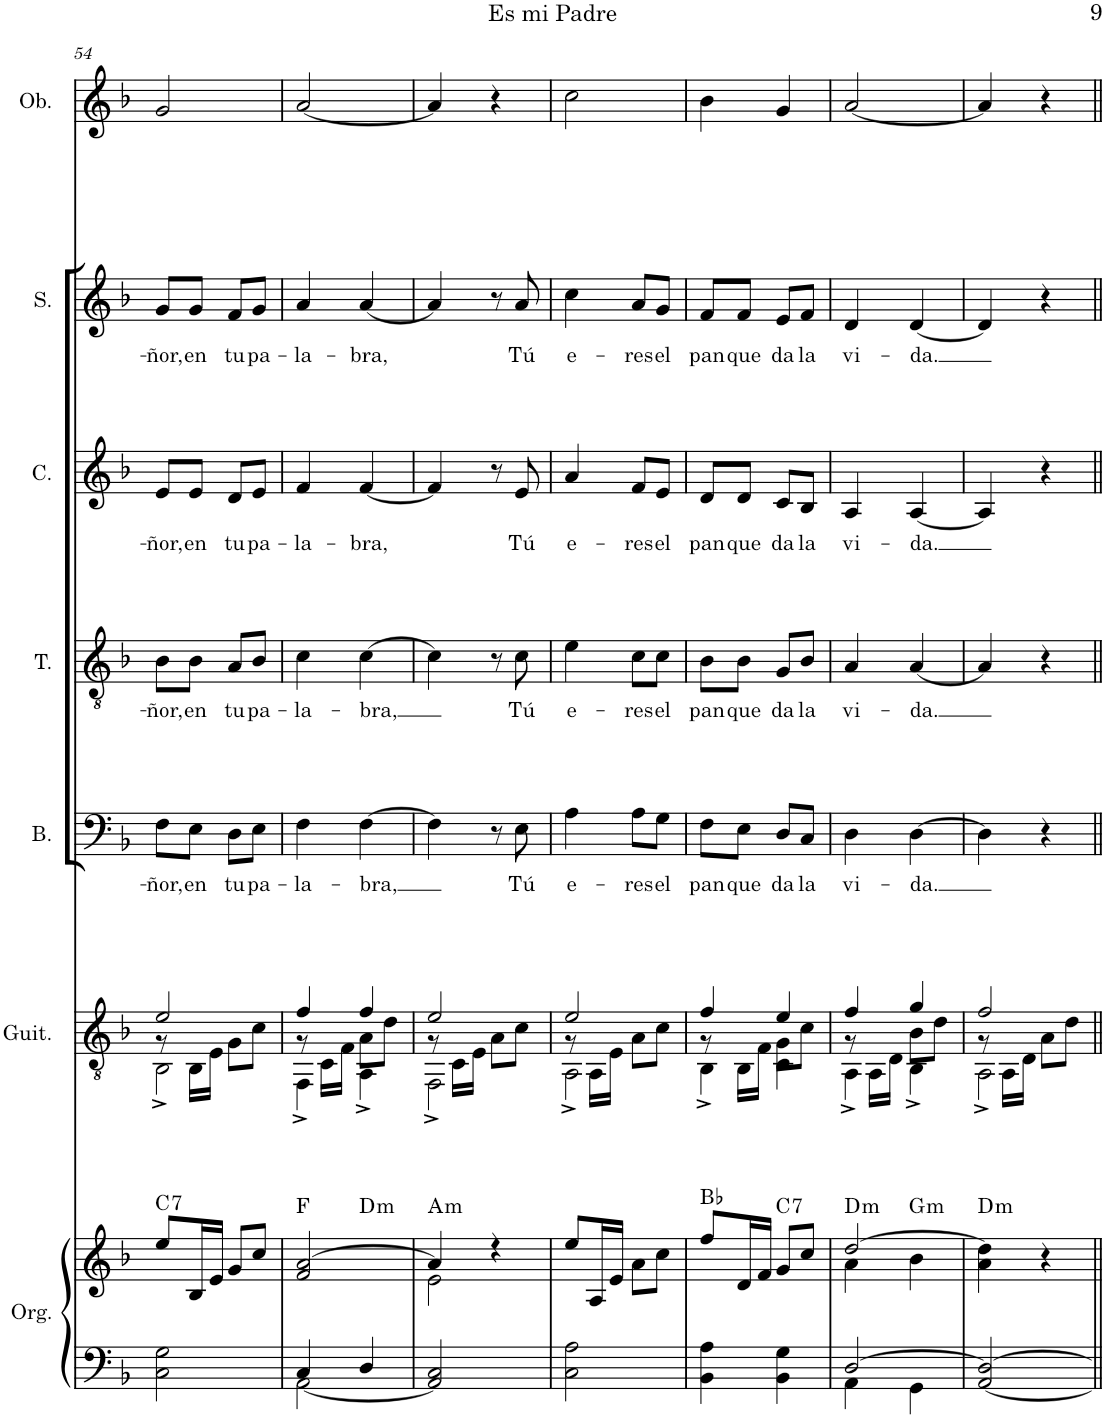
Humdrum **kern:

**kern	**kern	**harte	**kern	**harte	**kern	**text	**kern	**text	**kern	**text	**kern	**text	**kern
*part7	*part7	*part7	*part6	*part6	*part5	*part5	*part4	*part4	*part3	*part3	*part2	*part2	*part1
*staff8	*staff7	*	*staff6	*	*staff5	*staff5	*staff4	*staff4	*staff3	*staff3	*staff2	*staff2	*staff1
*I"Órgano	*	*	*I"Guitarra	*	*I"Bajo	*	*I"Tenor	*	*I"Contralto	*	*I"Soprano	*	*I"Oboe
*	*	*	*I'Guit.	*	*I'B.	*	*I'T.	*	*I'C.	*	*I'S.	*	*I'Ob.
!!LO:PB:g=z
*clefF4	*clefG2	*	*clefGv2	*	*clefF4	*	*clefGv2	*	*clefG2	*	*clefG2	*	*clefG2
*k[b-]	*k[b-]	*	*k[b-]	*	*k[b-]	*	*k[b-]	*	*k[b-]	*	*k[b-]	*	*k[b-]
*M2/4	*M2/4	*	*M2/4	*	*M2/4	*	*M2/4	*	*M2/4	*	*M2/4	*	*M2/4
=54	=54	=54	=54	=54	=54	=54	=54	=54	=54	=54	=54	=54	=54
*	*	*	*^	*	*	*	*	*	*	*	*	*	*
*	*	*	*	*^	*	*	*	*	*	*	*	*	*	*
!	!	!LO:H:kt=7	!	!	!	!LO:H:kt=7	!	!LO:LY:b	!	!LO:LY:b	!	!LO:LY:b	!	!LO:LY:b	!
2C\ 2G\	8ee/L	C:7	2e/	8r	2BB-^\	C:7	8F\L	-ñor,	8B-\L	-ñor,	8e/L	-ñor,	8g/L	-ñor,	2g/
!	!	!	!	!	!	!	!	!LO:LY:b	!	!LO:LY:b	!	!LO:LY:b	!	!LO:LY:b	!
.	16B-/L	.	.	16BB-\LL	.	.	8E\J	en	8B-\J	en	8e/J	en	8g/J	en	.
.	16e/JJ	.	.	16E\JJ	.	.	.	.	.	.	.	.	.	.	.
!	!	!	!	!	!	!	!	!LO:LY:b	!	!LO:LY:b	!	!LO:LY:b	!	!LO:LY:b	!
.	8g/L	.	.	8G\L	.	.	8D\L	tu	8A/L	tu	8d/L	tu	8f/L	tu	.
!	!	!	!	!	!	!	!	!LO:LY:b	!	!LO:LY:b	!	!LO:LY:b	!	!LO:LY:b	!
.	8cc/J	.	.	8c\J	.	.	8E\J	pa-	8B-/J	pa-	8e/J	pa-	8g/J	pa-	.
=55	=55	=55	=55	=55	=55	=55	=55	=55	=55	=55	=55	=55	=55	=55	=55
*^	*	*	*	*	*	*	*	*	*	*	*	*	*	*	*
!	!	!	!	!	!	!	!	!	!LO:LY:b	!	!LO:LY:b	!	!LO:LY:b	!	!LO:LY:b	!
*	*	*^	*	*	*	*	*	*	*	*	*	*	*	*	*	*
4C/	[2AA\	2f/ [2a/	4ryy	F:maj	4f/	8r	4FF^\	F:maj	4F\	-la-	4c\	-la-	4f/	-la-	4a/	-la-	[2a/
.	.	.	.	.	.	16C\LL	.	.	.	.	.	.	.	.	.	.	.
.	.	.	.	.	.	16F\JJ	.	.	.	.	.	.	.	.	.	.	.
!	!	!	!	!LO:H:kt=m	!	!	!	!LO:H:kt=m	!	!LO:LY:b	!	!LO:LY:b	!	!LO:LY:b	!	!LO:LY:b	!
4D/	.	.	4ryy	D:min	4f/	8A\L	4AA^\	D:min	[4F\	-bra,	[4c\	-bra,	[4f/	-bra,	[4a/	-bra,	.
.	.	.	.	.	.	8d\J	.	.	.	.	.	.	.	.	.	.	.
*v	*v	*	*	*	*	*	*	*	*	*	*	*	*	*	*	*	*
=56	=56	=56	=56	=56	=56	=56	=56	=56	=56	=56	=56	=56	=56	=56	=56	=56
!	!	!	!LO:H:kt=m	!	!	!	!LO:H:kt=m	!	!	!	!	!	!	!	!	!
2AA/] 2C/	4a/]	2e\	A:min	2e/	8r	2FF^\	A:min	4F\]	.	4c\]	.	4f/]	.	4a/]	.	4a/]
.	.	.	.	.	16C\LL	.	.	.	.	.	.	.	.	.	.	.
.	.	.	.	.	16E\JJ	.	.	.	.	.	.	.	.	.	.	.
.	4r	.	.	.	8A\L	.	.	8r	.	8r	.	8r	.	8r	.	4r
!	!	!	!	!	!	!	!	!	!LO:LY:b	!	!LO:LY:b	!	!LO:LY:b	!	!LO:LY:b	!
.	.	.	.	.	8c\J	.	.	8E\	Tú	8c\	Tú	8e/	Tú	8a/	Tú	.
*	*v	*v	*	*	*	*	*	*	*	*	*	*	*	*	*	*
=57	=57	=57	=57	=57	=57	=57	=57	=57	=57	=57	=57	=57	=57	=57	=57
!	!	!	!	!	!	!	!	!LO:LY:b	!	!LO:LY:b	!	!LO:LY:b	!	!LO:LY:b	!
2C\ 2A\	8ee/L	.	2e/	8r	2AA^\	.	4A\	e-	4e\	e-	4a/	e-	4cc\	e-	2cc\
.	16A/L	.	.	16AA\LL	.	.	.	.	.	.	.	.	.	.	.
.	16e/JJ	.	.	16E\JJ	.	.	.	.	.	.	.	.	.	.	.
!	!	!	!	!	!	!	!	!LO:LY:b	!	!LO:LY:b	!	!LO:LY:b	!	!LO:LY:b	!
.	8a\L	.	.	8A\L	.	.	8A\L	-res	8c\L	-res	8f/L	-res	8a/L	-res	.
!	!	!	!	!	!	!	!	!LO:LY:b	!	!LO:LY:b	!	!LO:LY:b	!	!LO:LY:b	!
.	8cc\J	.	.	8c\J	.	.	8G\J	el	8c\J	el	8e/J	el	8g/J	el	.
=58	=58	=58	=58	=58	=58	=58	=58	=58	=58	=58	=58	=58	=58	=58	=58
!	!	!	!	!	!	!	!	!LO:LY:b	!	!LO:LY:b	!	!LO:LY:b	!	!LO:LY:b	!
4BB-\ 4A\	8ff/L	Bb:maj	4f/	8r	4BB-^\	Bb:maj	8F\L	pan	8B-\L	pan	8d/L	pan	8f/L	pan	4b-\
!	!	!	!	!	!	!	!	!LO:LY:b	!	!LO:LY:b	!	!LO:LY:b	!	!LO:LY:b	!
.	16d/L	.	.	16BB-\LL	.	.	8E\J	que	8B-\J	que	8d/J	que	8f/J	que	.
.	16f/JJ	.	.	16F\JJ	.	.	.	.	.	.	.	.	.	.	.
!	!	!LO:H:kt=7	!	!	!	!LO:H:kt=7	!	!LO:LY:b	!	!LO:LY:b	!	!LO:LY:b	!	!LO:LY:b	!
4BB-\ 4G\	8g/L	C:7	4e/	8G\L	4C\	C:7	8D/L	da	8G/L	da	8c/L	da	8e/L	da	4g/
!	!	!	!	!	!	!	!	!LO:LY:b	!	!LO:LY:b	!	!LO:LY:b	!	!LO:LY:b	!
.	8cc/J	.	.	8c\J	.	.	8C/J	la	8B-/J	la	8B-/J	la	8f/J	la	.
=59	=59	=59	=59	=59	=59	=59	=59	=59	=59	=59	=59	=59	=59	=59	=59
*^	*^	*	*	*	*	*	*	*	*	*	*	*	*	*	*
!	!	!	!	!LO:H:kt=m	!	!	!	!LO:H:kt=m	!	!LO:LY:b	!	!LO:LY:b	!	!LO:LY:b	!	!LO:LY:b	!
[2D/	4AA\	[2dd/	4a\	D:min	4f/	8r	4AA^\	D:min	4D\	vi-	4A/	vi-	4A/	vi-	4d/	vi-	[2a/
.	.	.	.	.	.	16AA\LL	.	.	.	.	.	.	.	.	.	.	.
.	.	.	.	.	.	16D\JJ	.	.	.	.	.	.	.	.	.	.	.
!	!	!	!	!LO:H:kt=m	!	!	!	!LO:H:kt=m	!	!LO:LY:b	!	!LO:LY:b	!	!LO:LY:b	!	!LO:LY:b	!
.	4GG\	.	4b-\	G:min	4g/	8B-\L	4BB-^\	G:min	[4D\	-da.	[4A/	-da.	[4A/	-da.	[4d/	-da.	.
.	.	.	.	.	.	8d\J	.	.	.	.	.	.	.	.	.	.	.
*v	*v	*	*	*	*	*	*	*	*	*	*	*	*	*	*	*	*
*	*v	*v	*	*	*	*	*	*	*	*	*	*	*	*	*	*
=60	=60	=60	=60	=60	=60	=60	=60	=60	=60	=60	=60	=60	=60	=60	=60
!	!	!LO:H:kt=m	!	!	!	!LO:H:kt=m	!	!	!	!	!	!	!	!	!
[2AA/ 2D/_	4a\ 4dd\]	D:min	2f/	8r	2AA^\	D:min	4D\]	.	4A/]	.	4A/]	.	4d/]	.	4a/]
.	.	.	.	16AA\LL	.	.	.	.	.	.	.	.	.	.	.
.	.	.	.	16D\JJ	.	.	.	.	.	.	.	.	.	.	.
.	4r	.	.	8A\L	.	.	4r	.	4r	.	4r	.	4r	.	4r
.	.	.	.	8d\J	.	.	.	.	.	.	.	.	.	.	.
*	*	*	*v	*v	*v	*	*	*	*	*	*	*	*	*	*
=||	=||	=||	=||	=||	=||	=||	=||	=||	=||	=||	=||	=||	=||
*-	*-	*-	*-	*-	*-	*-	*-	*-	*-	*-	*-	*-	*-
